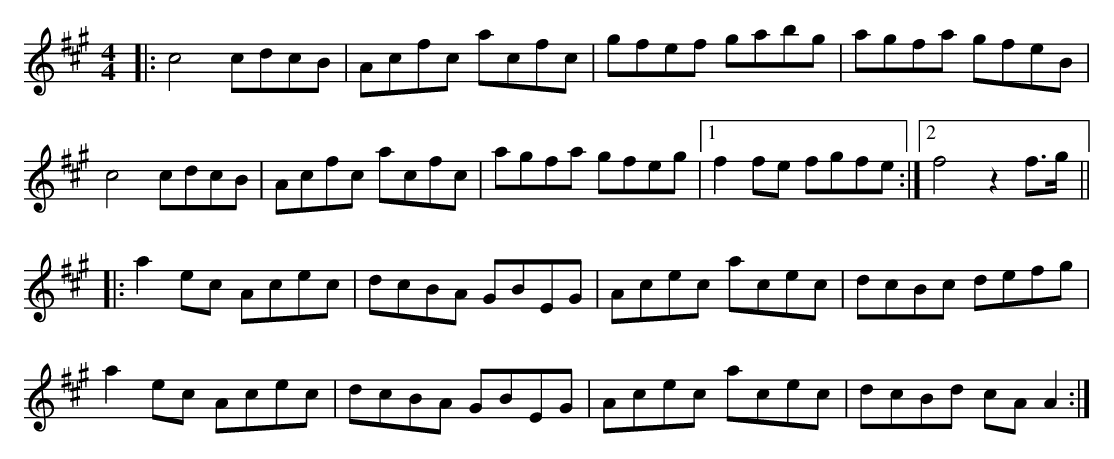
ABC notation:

X:1
M:4/4
K:A
|:c4 cdcB|Acfc acfc|gfef gabg|agfa gfeB|
c4 cdcB|Acfc acfc|agfa gfeg|1 f2fe fgfe:|2 f4 z2 f>g||
|:a2ec Acec|dcBA GBEG|Acec acec|dcBc defg|
a2ec Acec|dcBA GBEG|Acec acec|dcBd cAA2:|
